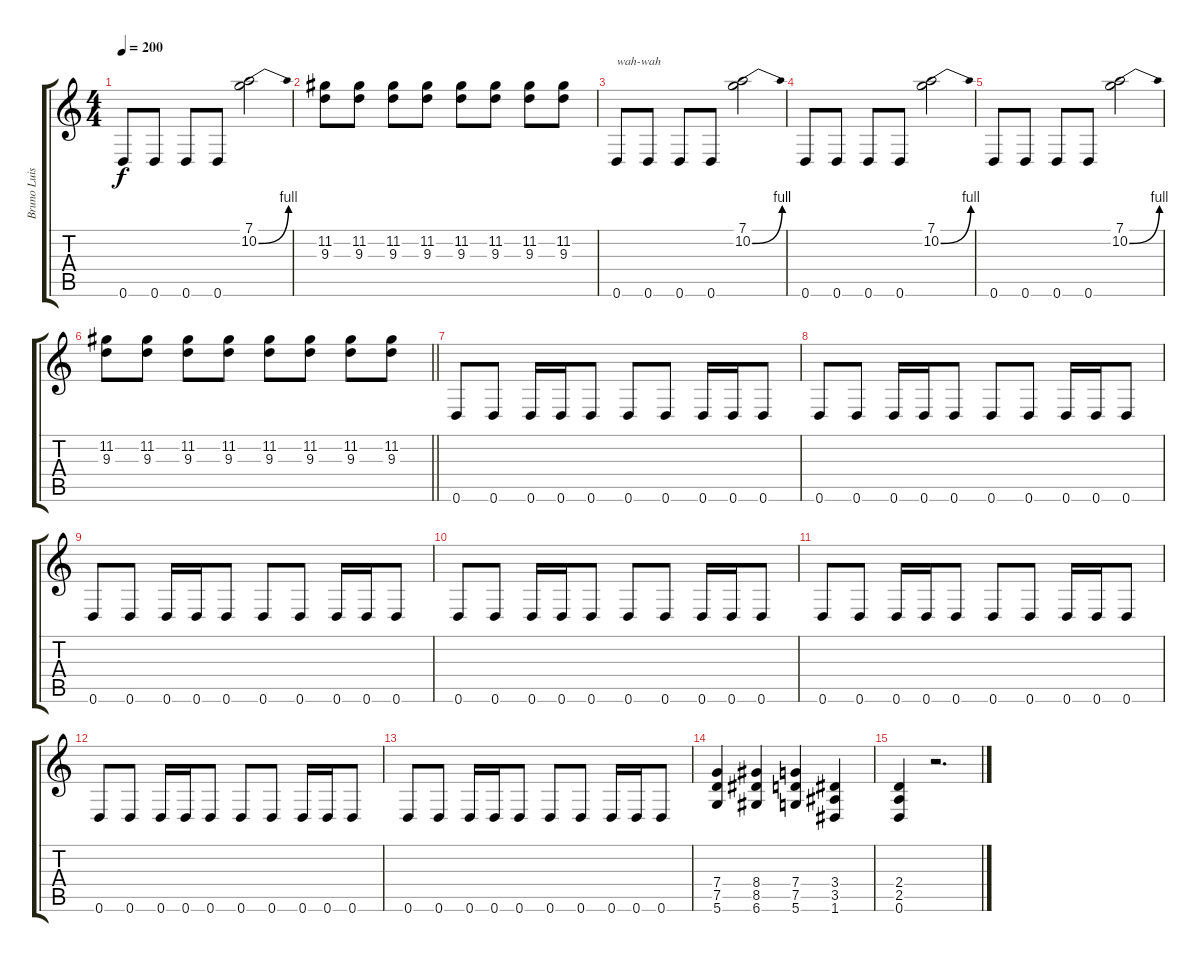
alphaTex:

\track ("Bruno Luis" "Bruno Luis") {instrument distortionguitar}
\staff {score tabs}
\tuning (D4 A3 F3 C3 G2 D2) {hide}
\ts (4 4)
\tempo 200
\clef g2
\ks c
0.6.8{dy f} 0.6.8 0.6.8 0.6.8 (7.1 10.2{be (bend 0 0 60 4)}).2 |
(11.2 9.3).8 (11.2 9.3).8 (11.2 9.3).8 (11.2 9.3).8 (11.2 9.3).8 (11.2 9.3).8 (11.2 9.3).8 (11.2 9.3).8 |
0.6.8{txt "wah-wah"} 0.6.8 0.6.8 0.6.8 (7.1 10.2{be (bend 0 0 60 4)}).2 |
0.6.8 0.6.8 0.6.8 0.6.8 (7.1 10.2{be (bend 0 0 60 4)}).2 |
0.6.8 0.6.8 0.6.8 0.6.8 (7.1 10.2{be (bend 0 0 60 4)}).2 |
\barLineRight lightlight
(11.2 9.3).8 (11.2 9.3).8 (11.2 9.3).8 (11.2 9.3).8 (11.2 9.3).8 (11.2 9.3).8 (11.2 9.3).8 (11.2 9.3).8 |
0.6.8 0.6.8 0.6.16 0.6.16 0.6.8 0.6.8 0.6.8 0.6.16 0.6.16 0.6.8 |
0.6.8 0.6.8 0.6.16 0.6.16 0.6.8 0.6.8 0.6.8 0.6.16 0.6.16 0.6.8 |
0.6.8 0.6.8 0.6.16 0.6.16 0.6.8 0.6.8 0.6.8 0.6.16 0.6.16 0.6.8 |
0.6.8 0.6.8 0.6.16 0.6.16 0.6.8 0.6.8 0.6.8 0.6.16 0.6.16 0.6.8 |
0.6.8 0.6.8 0.6.16 0.6.16 0.6.8 0.6.8 0.6.8 0.6.16 0.6.16 0.6.8 |
0.6.8 0.6.8 0.6.16 0.6.16 0.6.8 0.6.8 0.6.8 0.6.16 0.6.16 0.6.8 |
0.6.8 0.6.8 0.6.16 0.6.16 0.6.8 0.6.8 0.6.8 0.6.16 0.6.16 0.6.8 |
(7.4 7.5 5.6).4 (8.4 8.5 6.6).4 (7.4 7.5 5.6).4 (3.4 3.5 1.6).4 |
(2.4 2.5 0.6).4 r.2{d}
